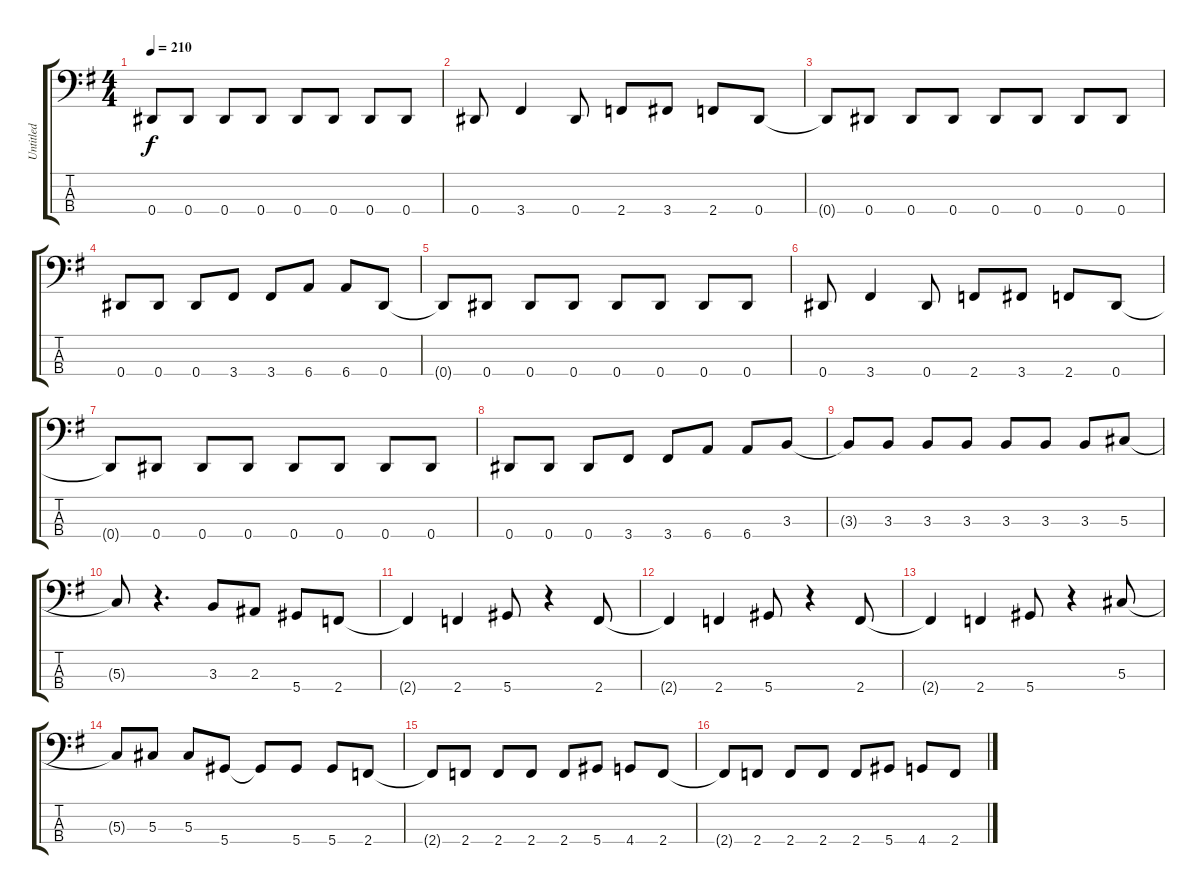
\track ("Untitled" "Untitled") {instrument electricbassfinger}
\staff {score tabs}
\tuning (Gb2 Db2 Ab1 Eb1) {hide}
\ts (4 4)
\tempo 210
\clef f4
\ks g
0.4{t}.8{dy f} 0.4.8 0.4.8 0.4.8 0.4.8 0.4.8 0.4.8 0.4.8 |
0.4.8 3.4.4 0.4.8 2.4.8 3.4.8 2.4.8 0.4.8 |
0.4{t}.8 0.4.8 0.4.8 0.4.8 0.4.8 0.4.8 0.4.8 0.4.8 |
0.4.8 0.4.8 0.4.8 3.4.8 3.4.8 6.4.8 6.4.8 0.4.8 |
0.4{t}.8 0.4.8 0.4.8 0.4.8 0.4.8 0.4.8 0.4.8 0.4.8 |
0.4.8 3.4.4 0.4.8 2.4.8 3.4.8 2.4.8 0.4.8 |
0.4{t}.8 0.4.8 0.4.8 0.4.8 0.4.8 0.4.8 0.4.8 0.4.8 |
0.4.8 0.4.8 0.4.8 3.4.8 3.4.8 6.4.8 6.4.8 3.3.8 |
3.3{t}.8 3.3.8 3.3.8 3.3.8 3.3.8 3.3.8 3.3.8 5.3.8 |
5.3{t}.8 r.4{d} 3.3.8 2.3.8 5.4.8 2.4.8 |
2.4{t}.4 2.4.4 5.4.8 r.4 2.4.8 |
2.4{t}.4 2.4.4 5.4.8 r.4 2.4.8 |
2.4{t}.4 2.4.4 5.4.8 r.4 5.3.8 |
5.3{t}.8 5.3.8 5.3.8 5.4.8 5.4{t}.8 5.4.8 5.4.8 2.4.8 |
2.4{t}.8 2.4.8 2.4.8 2.4.8 2.4.8 5.4.8 4.4.8 2.4.8 |
2.4{t}.8 2.4.8 2.4.8 2.4.8 2.4.8 5.4.8 4.4.8 2.4.8
